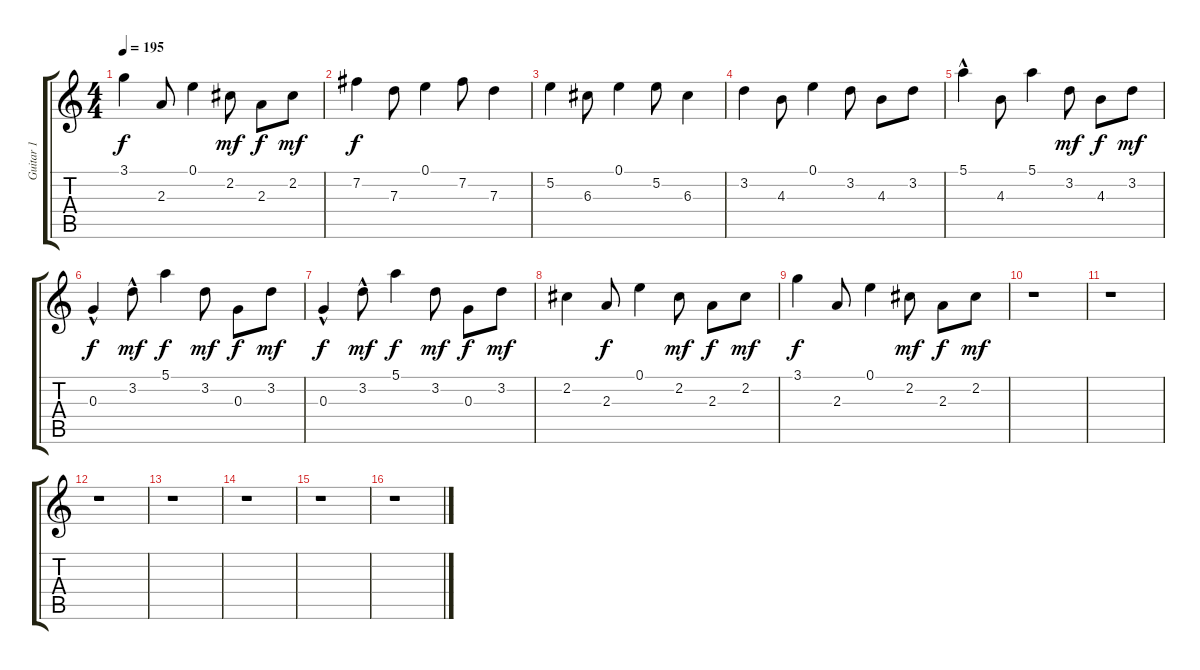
\track ("Guitar 1" "Guitar 1") {instrument acousticguitarsteel}
\staff {score tabs}
\tuning (E4 B3 G3 D3 A2 E2) {hide}
\ts (4 4)
\tempo 195
\clef g2
\ks c
3.1.4{dy f} 2.3.8 0.1.4 2.2.8{dy mf} 2.3.8{dy f} 2.2.8{dy mf} |
7.2.4{dy f} 7.3.8 0.1.4 7.2.8 7.3.4 |
5.2.4 6.3.8 0.1.4 5.2.8 6.3.4 |
3.2.4 4.3.8 0.1.4 3.2.8 4.3.8 3.2.8 |
5.1{hac}.4 4.3.8 5.1.4 3.2.8{dy mf} 4.3.8{dy f} 3.2.8{dy mf} |
0.3{hac}.4{dy f} 3.2{hac}.8{dy mf} 5.1.4{dy f} 3.2.8{dy mf} 0.3.8{dy f} 3.2.8{dy mf} |
0.3{hac}.4{dy f} 3.2{hac}.8{dy mf} 5.1.4{dy f} 3.2.8{dy mf} 0.3.8{dy f} 3.2.8{dy mf} |
2.2.4 2.3.8{dy f} 0.1.4 2.2.8{dy mf} 2.3.8{dy f} 2.2.8{dy mf} |
3.1.4{dy f} 2.3.8 0.1.4 2.2.8{dy mf} 2.3.8{dy f} 2.2.8{dy mf} |
r.1 |
r.1 |
r.1 |
r.1 |
r.1 |
r.1 |
r.1
